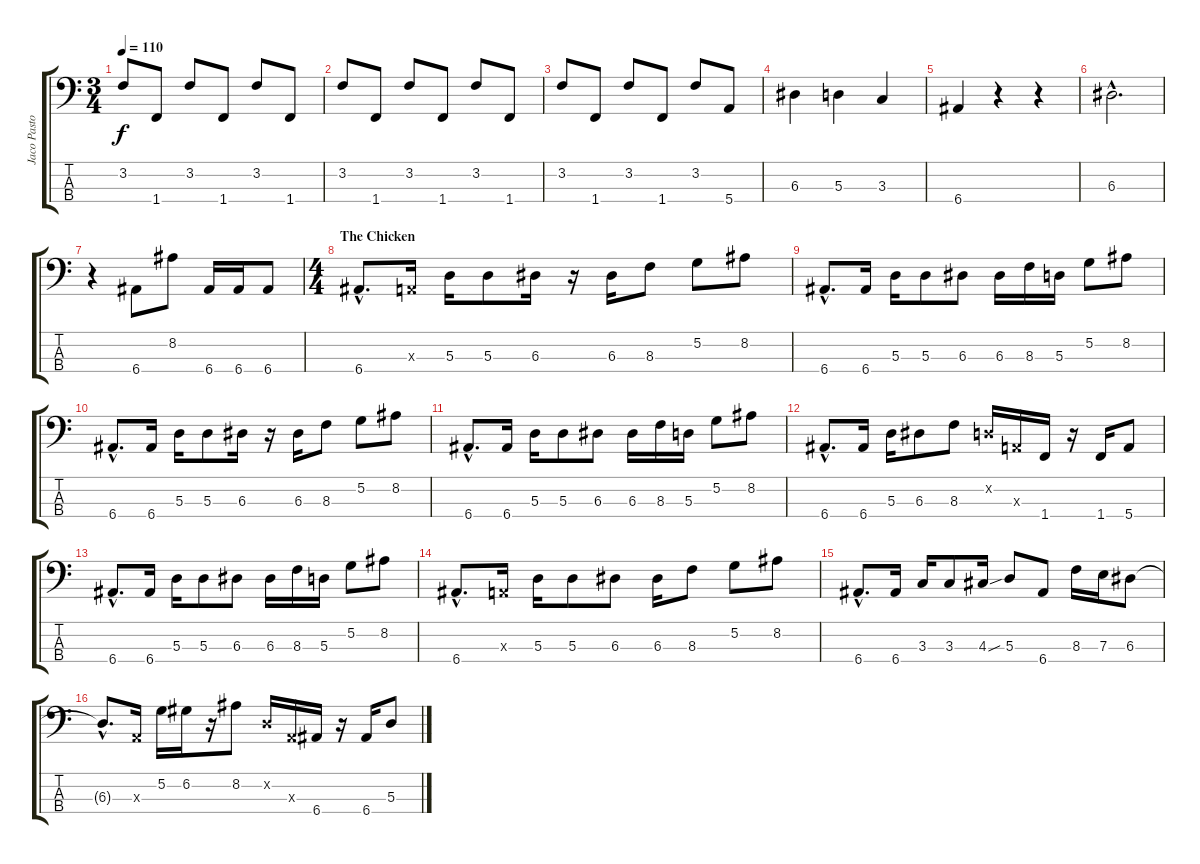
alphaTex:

\track ("Jaco Pastorius" "Jaco Pasto") {instrument fretlessbass}
\staff {score tabs}
\tuning (G2 D2 A1 E1) {hide}
\ts (3 4)
\tempo 110
\clef f4
\ks c
3.2.8{dy f} 1.4.8 3.2.8 1.4.8 3.2.8 1.4.8 |
3.2.8 1.4.8 3.2.8 1.4.8 3.2.8 1.4.8 |
3.2.8 1.4.8 3.2.8 1.4.8 3.2.8 5.4.8 |
6.3.4 5.3.4 3.3.4 |
6.4.4 r.4 r.4 |
6.3{hac}.2{d} |
r.4 6.4.8 8.2.8 6.4.16 6.4.16 6.4.8 |
\ts (4 4)
\section ("" "The Chicken")
6.4{hac}.8{d} 0.3{x}.16 5.3.16 5.3.8 6.3.16 r.16 6.3.16 8.3.8 5.2.8 8.2.8 |
6.4{hac}.8{d} 6.4.16 5.3.16 5.3.8 6.3.8 6.3.16 8.3.16 5.3.16 5.2.8 8.2.8 |
6.4{hac}.8{d} 6.4.16 5.3.16 5.3.8 6.3.16 r.16 6.3.16 8.3.8 5.2.8 8.2.8 |
6.4{hac}.8{d} 6.4.16 5.3.16 5.3.8 6.3.8 6.3.16 8.3.16 5.3.16 5.2.8 8.2.8 |
6.4{hac}.8{d} 6.4.16 5.3.16 6.3.8 8.3.8 0.2{x}.16 0.3{x}.16 1.4.16 r.16 1.4.16 5.4.8 |
6.4{hac}.8{d} 6.4.16 5.3.16 5.3.8 6.3.8 6.3.16 8.3.16 5.3.16 5.2.8 8.2.8 |
6.4{hac}.8{d} 0.3{x}.16 5.3.16 5.3.8 6.3.8 6.3.16 8.3.8 5.2.8 8.2.8 |
6.4{hac}.8{d} 6.4.16 3.3.16 3.3.8 4.3{sou}.16 5.3.8 6.4.8 8.3.16 7.3.16 6.3.8 |
6.3{hac t}.8{d} 0.3{x}.16 5.2.16 6.2.16 r.16 8.2.8 0.2{x}.16 0.3{x}.16 6.4.16 r.16 6.4.16 5.3.8
